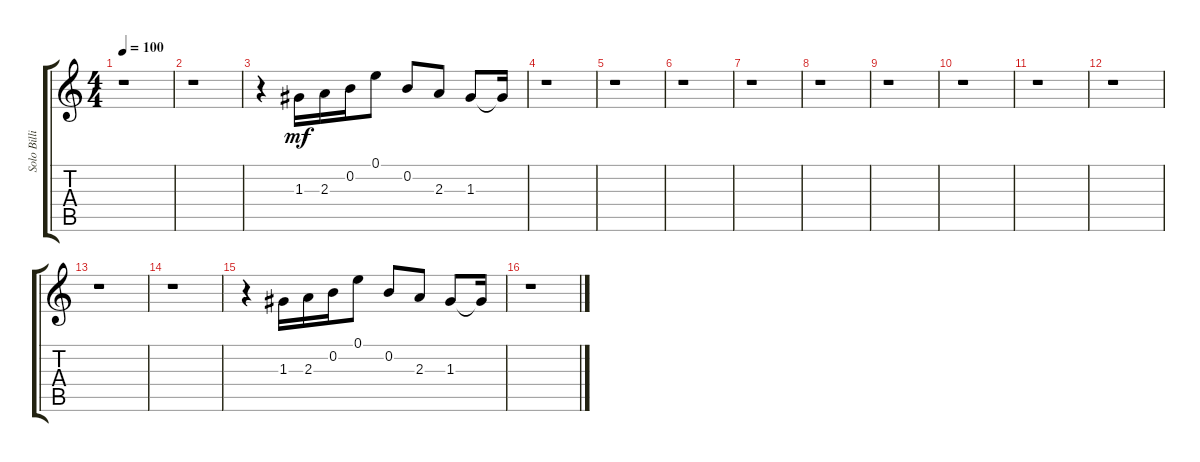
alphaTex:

\track ("Solo Billie Joe" "Solo Billi") {instrument overdrivenguitar}
\staff {score tabs}
\tuning (E4 B3 G3 D3 A2 E2) {hide}
\ts (4 4)
\tempo 100
\clef g2
\ks c
r.1{dy mf} |
r.1 |
r.4 1.3.16 2.3.16 0.2.16 0.1.8 0.2.8 2.3.8 1.3.8 1.3{t}.16 |
r.1 |
r.1 |
r.1 |
r.1 |
r.1 |
r.1 |
r.1 |
r.1 |
r.1 |
r.1 |
r.1 |
r.4 1.3.16 2.3.16 0.2.16 0.1.8 0.2.8 2.3.8 1.3.8 1.3{t}.16 |
r.1
